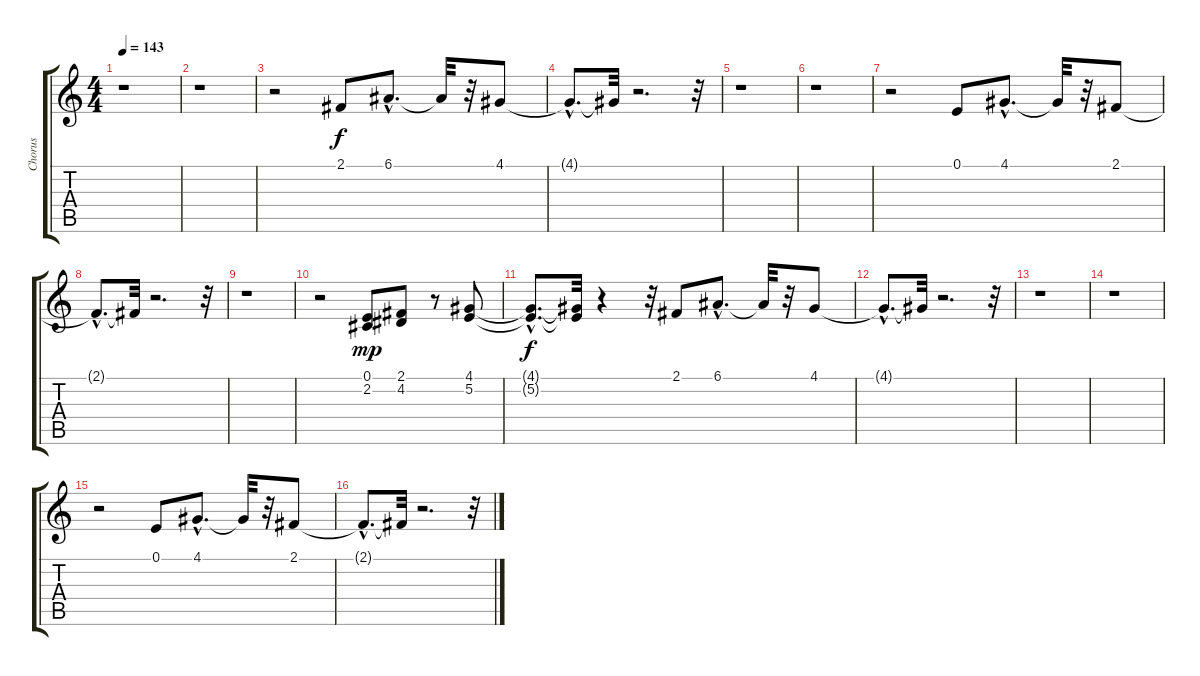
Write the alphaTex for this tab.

\track ("Chorus" "Chorus") {instrument choiraahs}
\staff {score tabs}
\tuning (E4 B3 G3 D3 A2 E2) {hide}
\ts (4 4)
\tempo 143
\clef g2
\ks c
r.1{dy f} |
r.1 |
r.2 2.1.8 6.1{hac}.8{d} 6.1{t}.32 r.32 4.1.8 |
4.1{hac t}.8{d} 4.1{t}.32 r.2{d} r.32 |
r.1 |
r.1 |
r.2 0.1.8 4.1{hac}.8{d} 4.1{t}.32 r.32 2.1.8 |
2.1{hac t}.8{d} 2.1{t}.32 r.2{d} r.32 |
r.1 |
r.2 (0.1 2.2).8{dy mp} (2.1 4.2).8 r.8 (4.1 5.2).8 |
(4.1{hac t} 5.2{hac t}).8{d dy f} (4.1{t} 5.2{t}).32 r.4 r.32 2.1.8 6.1{hac}.8{d} 6.1{t}.32 r.32 4.1.8 |
4.1{hac t}.8{d} 4.1{t}.32 r.2{d} r.32 |
r.1 |
r.1 |
r.2 0.1.8 4.1{hac}.8{d} 4.1{t}.32 r.32 2.1.8 |
2.1{hac t}.8{d} 2.1{t}.32 r.2{d} r.32
